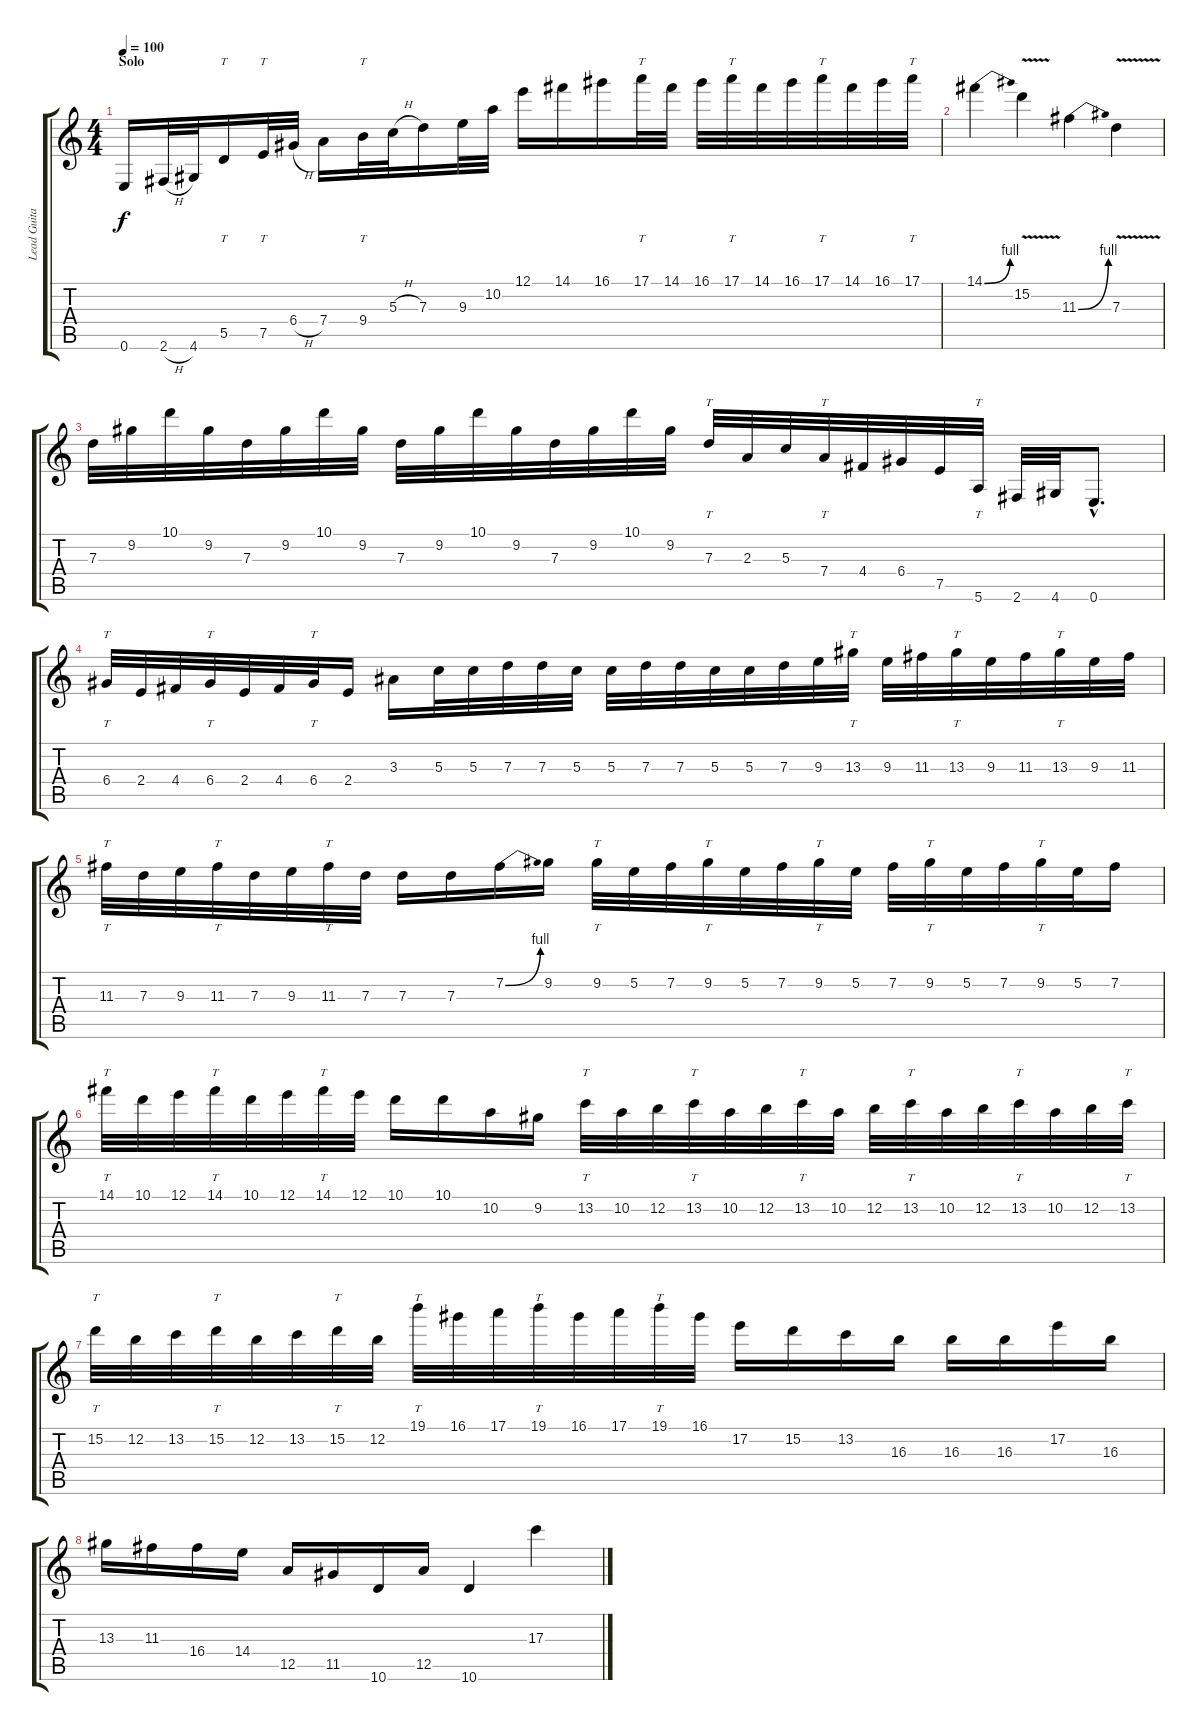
\track ("Lead Guitar" "Lead Guita") {instrument distortionguitar}
\staff {score tabs}
\tuning (E4 B3 G3 D3 A2 E2) {hide}
\ts (4 4)
\section ("" "Solo")
\tempo 100
\clef g2
\ks c
0.6.16{dy f} 2.6{h}.32 4.6.32 5.5.16{tt} 7.5.32{tt} 6.4{h}.32 7.4.16 9.4.32{tt} 5.3{h}.32 7.3.16 9.3.32 10.2.32 12.1.16 14.1.16 16.1.16 17.1.32{tt} 14.1.32 16.1.32 17.1.32{tt} 14.1.32 16.1.32 17.1.32{tt} 14.1.32 16.1.32 17.1.32{tt} |
14.1{be (bend 0 0 60 4)}.4 15.2{v}.4 11.3{be (bend 0 0 60 4)}.4 7.3{v}.4 |
7.3.32 9.2.32 10.1.32 9.2.32 7.3.32 9.2.32 10.1.32 9.2.32 7.3.32 9.2.32 10.1.32 9.2.32 7.3.32 9.2.32 10.1.32 9.2.32 7.3.32{tt} 2.3.32 5.3.32 7.4.32{tt} 4.4.32 6.4.32 7.5.32 5.6.32{tt} 2.6.32 4.6.32 0.6{hac}.8{d} |
6.4.32{tt} 2.4.32 4.4.32 6.4.32{tt} 2.4.32 4.4.32 6.4.32{tt} 2.4.16 3.3.16 5.3.32 5.3.32 7.3.32 7.3.32 5.3.32 5.3.32 7.3.32 7.3.32 5.3.32 5.3.32 7.3.32 9.3.32 13.3.32{tt} 9.3.32 11.3.32 13.3.32{tt} 9.3.32 11.3.32 13.3.32{tt} 9.3.32 11.3.32 |
11.3.32{tt} 7.3.32 9.3.32 11.3.32{tt} 7.3.32 9.3.32 11.3.32{tt} 7.3.32 7.3.16 7.3.16 7.2{be (bend 0 0 60 4)}.16 9.2.16 9.2.32{tt} 5.2.32 7.2.32 9.2.32{tt} 5.2.32 7.2.32 9.2.32{tt} 5.2.32 7.2.32 9.2.32{tt} 5.2.32 7.2.32 9.2.32{tt} 5.2.32 7.2.16 |
14.1.32{tt} 10.1.32 12.1.32 14.1.32{tt} 10.1.32 12.1.32 14.1.32{tt} 12.1.32 10.1.16 10.1.16 10.2.16 9.2.16 13.2.32{tt} 10.2.32 12.2.32 13.2.32{tt} 10.2.32 12.2.32 13.2.32{tt} 10.2.32 12.2.32 13.2.32{tt} 10.2.32 12.2.32 13.2.32{tt} 10.2.32 12.2.32 13.2.32{tt} |
15.2.32{tt} 12.2.32 13.2.32 15.2.32{tt} 12.2.32 13.2.32 15.2.32{tt} 12.2.32 19.1.32{tt} 16.1.32 17.1.32 19.1.32{tt} 16.1.32 17.1.32 19.1.32{tt} 16.1.32 17.2.16 15.2.16 13.2.16 16.3.16 16.3.16 16.3.16 17.2.16 16.3.16 |
13.3.16 11.3.16 16.4.16 14.4.16 12.5.16 11.5.16 10.6.16 12.5.16 10.6.4 17.3.4
